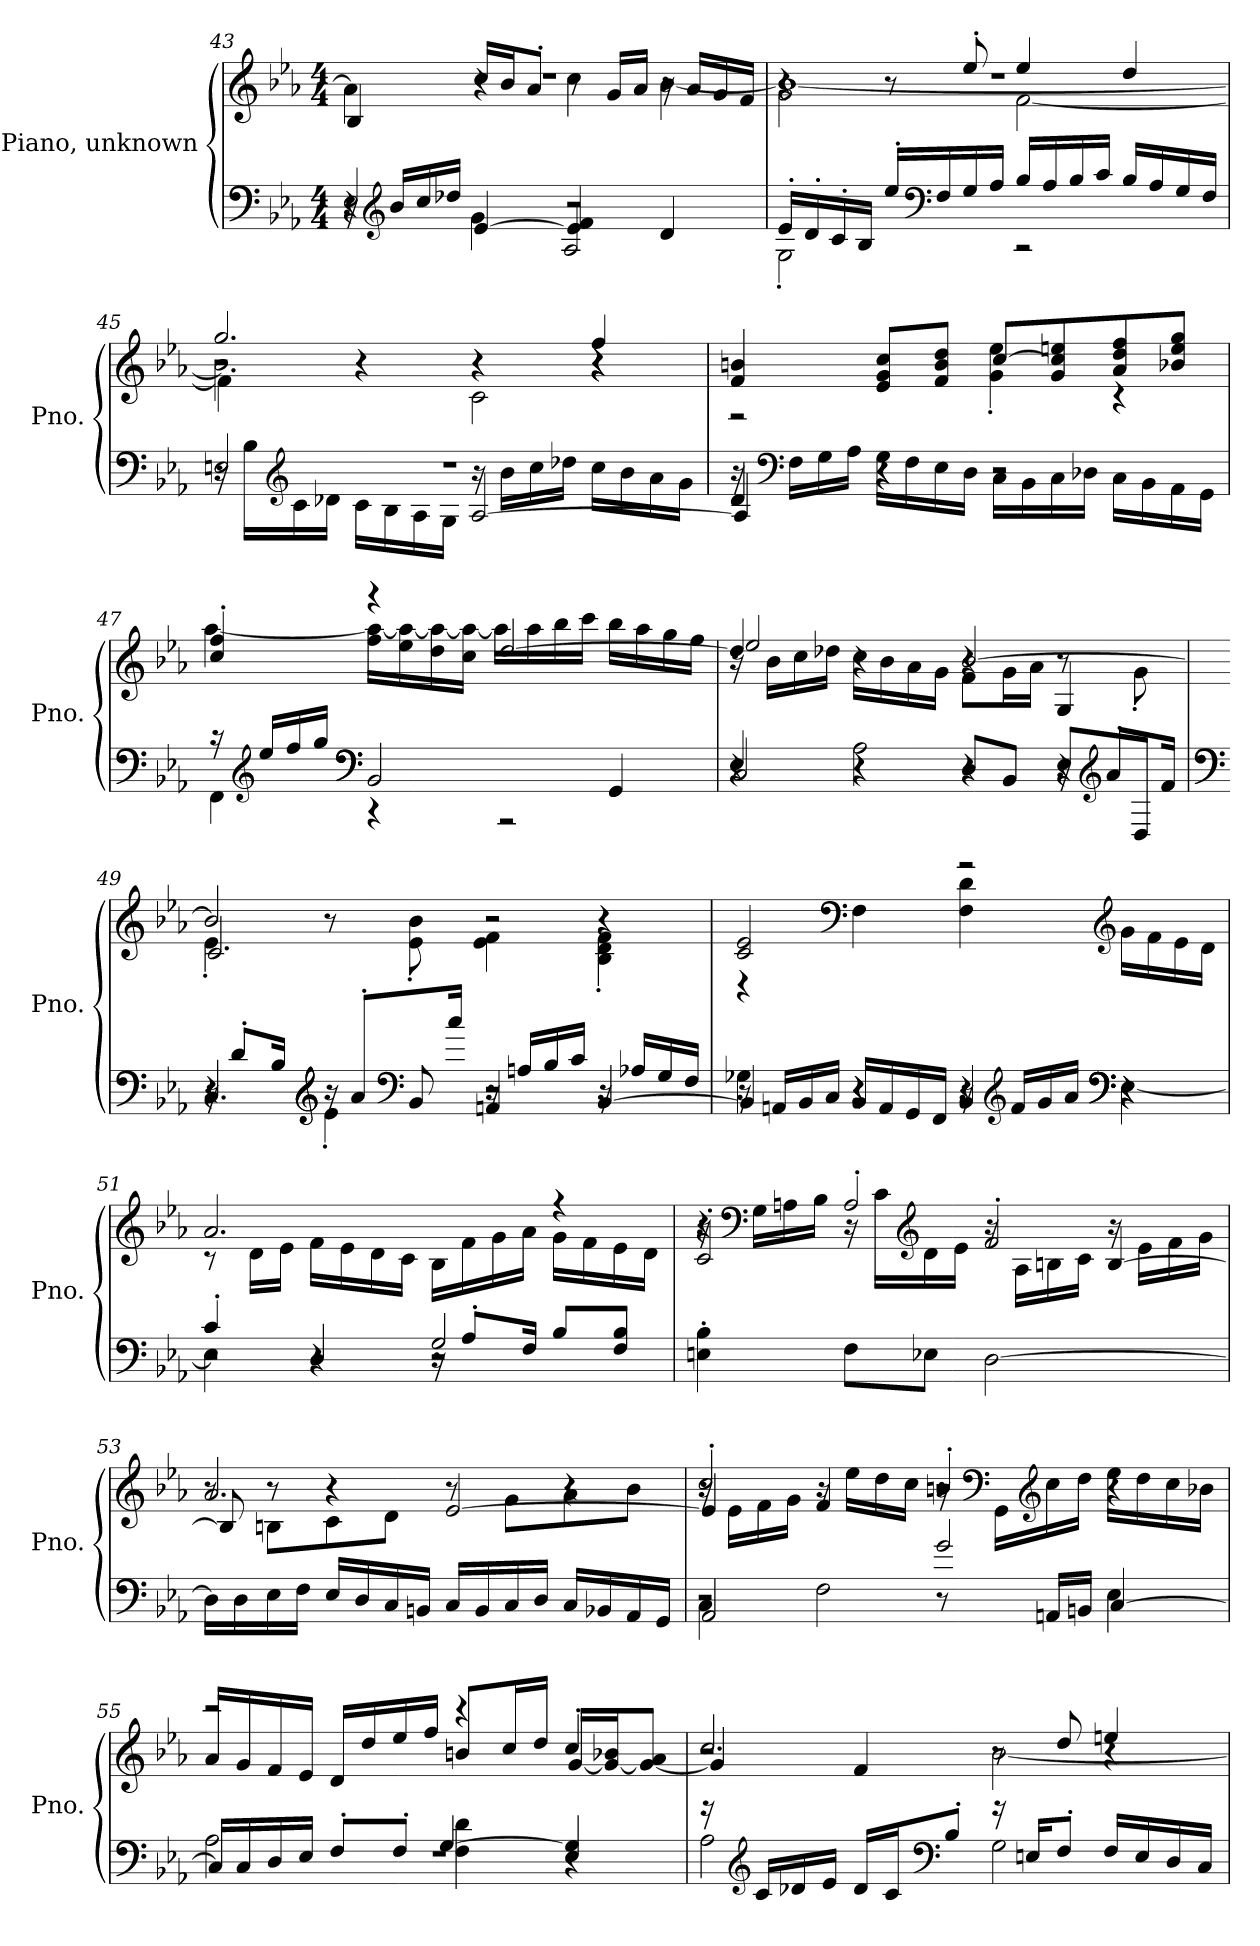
**kern	**kern
*part1	*part1
*staff2	*staff1
*I"Piano, unknown	*
*I'Pno.	*
*clefF4	*clefG2
*k[b-e-a-]	*k[b-e-a-]
*M4/4	*M4/4
=43	=43
*^	*^
*	*^	*	*^
16r	4r	2E-/	1r	4a-\]	4B-/
*clefG2	*	*	*	*	*
16b-/LL	.	.	.	.	.
16cc/	.	.	.	.	.
16dd-X/JJ	.	.	.	.	.
[4e-/	4g\	.	.	4r	16cc/LL
.	.	.	.	.	16b-/J
.	.	.	.	.	8a-'/J
4e-/] 4f/	2r	2A-/	.	4cc\	8r
.	.	.	.	.	16g/LL
.	.	.	.	.	16a-/JJ
4d/	.	.	.	[4b-\	16r
.	.	.	.	.	16a-/LL
.	.	.	.	.	16g/
.	.	.	.	.	16f/JJ
*	*v	*v	*	*	*
!!LO:PB:g=z
=44	=44	=44	=44	=44
*	*	*	*	*^
16e-'/LL	2G'\	1r	1b-_	4r	2g\
16d'/	.	.	.	.	.
16c'/	.	.	.	.	.
16B-/JJ	.	.	.	.	.
16ee-'/LL	.	.	.	8r	.
*clefF4	*	*	*	*	*
16F/	.	.	.	.	.
16G/	.	.	.	8ee-'/	.
16A-/JJ	.	.	.	.	.
16B-/LL	2r	.	.	4ee-/	[2f\
16A-/	.	.	.	.	.
16B-/	.	.	.	.	.
16c/JJ	.	.	.	.	.
16B-/LL	.	.	.	4dd/	.
16A-/	.	.	.	.	.
16G/	.	.	.	.	.
16F/JJ	.	.	.	.	.
=45	=45	=45	=45	=45	=45
*	*^	*	*	*	*
1r	16r	2En/	2.gg/	2.b-\]	2r	4f\]
.	16B-\LL	.	.	.	.	.
*clefG2	*	*	*	*	*	*
.	16c\	.	.	.	.	.
.	16d-X\JJ	.	.	.	.	.
.	16c\LL	.	.	.	.	4r
.	16B-\	.	.	.	.	.
.	16A-\	.	.	.	.	.
.	16G\JJ	.	.	.	.	.
.	16r	[2A-/	.	.	4r	2c\
.	16b-\LL	.	.	.	.	.
.	16cc\	.	.	.	.	.
.	16dd-X\JJ	.	.	.	.	.
.	16cc\LL	.	4r	4r	4ff/	.
.	16b-\	.	.	.	.	.
.	16a-\	.	.	.	.	.
.	16g\JJ	.	.	.	.	.
*	*	*	*	*v	*v	*v
!!LO:LB:g=z
=46	=46	=46	=46	=46
4d/	16r	4A-/]	4f/ 4bn/	2r
*clefF4	*	*	*	*
.	16F\LL	.	.	.
.	16G\	.	.	.
.	16A-\JJ	.	.	.
4r	16G\LL	4r	8e-/ 8g/ 8cc/L	.
.	16F\	.	.	.
.	16E-\	.	8f/ 8b/ 8dd/J	.
.	16D\JJ	.	.	.
2r	16C\LL	2r	[8cc/L	4g\' 4ee-\'
.	16BB-\	.	.	.
.	16C\	.	8g/ 8cc/] 8een/	.
.	16D-X\JJ	.	.	.
.	16C\LL	.	8a-/ 8dd/ 8ff/	4r
.	16BB-\	.	.	.
.	16AA-\	.	8b-X/ 8ee/ 8gg/J	.
.	16GG\JJ	.	.	.
*	*v	*v	*	*
=47	=47	=47	=47
16r	4FF\	4cc/' 4ff/'	[4aa-\
*clefG2	*	*	*
16ee-/LL	.	.	.
16ff/	.	.	.
16gg/JJ	.	.	.
*clefF4	*	*	*
2BB-/	4r	4r	16ff\ 16aa-\_LL
.	.	.	16ee-\ 16aa-\_
.	.	.	16dd\ 16aa-\_
.	.	.	16cc\ 16aa-\_JJ
.	2r	[2dd/	16aa-\LL]
.	.	.	16aa-\
.	.	.	16bb-\
.	.	.	16ccc\JJ
4GG/	.	.	16bb-\LL
.	.	.	16aa-\
.	.	.	16gg\
.	.	.	16ff\JJ
!!LO:LB:g=z
=48	=48	=48	=48
*	*^	*	*^
4E-/	4r	2C/	4dd/]	16r	2ee-/
.	.	.	.	16b-\LL	.
.	.	.	.	16cc\	.
.	.	.	.	16dd-X\JJ	.
4r	2A-\	.	4r	16cc\LL	.
.	.	.	.	16b-\	.
.	.	.	.	16a-\	.
.	.	.	.	16g\JJ	.
8D/L	.	4r	[2b-/	8f\L	4r
8BB-/J	.	.	.	16g\L	.
.	.	.	.	16a-\JJ	.
16r	4r	8E-/L	.	8r	4G/
*clefG2	*	*	*	*	*
8a-'/L	.	.	.	.	.
.	.	8D/J	.	8g'\	.
16f/Jk	.	.	.	.	.
=49	=49	=49	=49	=49	=49
*clefF4	*	*	*	*	*
16r	4r	4.C/	2b-/]	4e-'\	2.c/
8d'/L	.	.	.	.	.
16B-/Jk	.	.	.	.	.
*clefG2	*	*	*	*	*
16r	4e-'\	.	.	8r	.
8a-'/L	.	.	.	.	.
*clefF4	*	*	*	*	*
.	.	8BB-/	.	8e-\' 8b-\'	.
16cc/Jk	.	.	.	.	.
16r	2r	4AAn/	2r	4e-\ 4f\	.
16An/LL	.	.	.	.	.
16B-/	.	.	.	.	.
16c/JJ	.	.	.	.	.
16r	.	[4BB-/	.	4B-\' 4d\' 4f\'	4r
16A-X/LL	.	.	.	.	.
16G/	.	.	.	.	.
16F/JJ	.	.	.	.	.
*	*	*	*	*v	*v
!!LO:LB:g=z
=50	=50	=50	=50	=50
16r	4G-X\	4BB-/]	2c/ 2e-/	4r
16AAn/LL	.	.	.	.
16BB-/	.	.	.	.
16C/JJ	.	.	.	.
*	*	*	*clefF4	*
16BB-/LL	4r	4r	.	4F\
16AA/	.	.	.	.
16GG/	.	.	.	.
16FF/JJ	.	.	.	.
16r	4r	4BB-/	2r	4F\ 4d\
*clefG2	*	*	*	*
16f/LL	.	.	.	.
16g/	.	.	.	.
16a-/JJ	.	.	.	.
*clefF4	*	*	*clefG2	*
4r	[4E-\	4r	.	16g\LL
.	.	.	.	16f\
.	.	.	.	16e-\
.	.	.	.	16d\JJ
=51	=51	=51	=51	=51
4c'/	4E-\]	2r	2.a-/	8r
.	.	.	.	16d\LL
.	.	.	.	16e-\JJ
4D/	4r	.	.	16f\LL
.	.	.	.	16e-\
.	.	.	.	16d\
.	.	.	.	16c\JJ
16r	2r	2G/	.	16B-\LL
8A-'/L	.	.	.	16f\
.	.	.	.	16g\
16F/Jk	.	.	.	16a-\JJ
8B-/L	.	.	4r	16g\LL
.	.	.	.	16f\
8F/ 8B-/J	.	.	.	16e-\
.	.	.	.	16d\JJ
*v	*v	*v	*	*
!!LO:LB:g=z
=52	=52	=52
*	*	*^
4En\' 4B-\'	2c'/	16r	4r
*	*clefF4	*	*
.	.	16G\LL	.
.	.	16An\	.
.	.	16B-\JJ	.
8F\L	.	16r	2A'/
.	.	16c\LL	.
*	*clefG2	*	*
8E-X\J	.	16d\	.
.	.	16e-\JJ	.
[2D\	2f'/	16r	.
.	.	16A\LL	.
.	.	16Bn\	.
.	.	16c\JJ	.
.	.	16r	[4B/
.	.	16e-\LL	.
.	.	16f\	.
.	.	16g\JJ	.
=53	=53	=53	=53
16D\LL]	2.a-/	8r	8B/]
16D\	.	.	.
16E-\	.	8Bn\L	8r
16F\JJ	.	.	.
16E-/LL	.	8c\	4r
16D/	.	.	.
16C/	.	8d\J	.
16BBn/JJ	.	.	.
16C/LL	.	8r	[2e-/
16BB/	.	.	.
16C/	.	8g\L	.
16D/JJ	.	.	.
16C/LL	4r	8a-\	.
16BB-X/	.	.	.
16AA-/	.	8b-\J	.
16GG/JJ	.	.	.
!!LO:LB:g=z	!!	!!
=54	=54	=54	=54
*^	*	*	*
*	*^	*	*	*
2r	4C\	2AA-/	2cc'/	16r	4e-/]
.	.	.	.	16e-\LL	.
.	.	.	.	16f\	.
.	.	.	.	16g\JJ	.
.	2F\	.	.	16r	4f/
.	.	.	.	16ee-\LL	.
.	.	.	.	16dd\	.
.	.	.	.	16cc\JJ	.
2g/	.	8r	4bn'/	16r	2r
*	*	*	*clefF4	*	*
.	.	.	.	16GG\LL	.
*	*	*	*clefG2	*	*
.	.	16AAn/LL	.	16cc\	.
.	.	16BBn/JJ	.	16dd\JJ	.
.	4E-\	[4C/	4r	16ee-\LL	.
.	.	.	.	16dd\	.
.	.	.	.	16cc\	.
.	.	.	.	16b-X\JJ	.
*	*	*	*	*v	*v
=55	=55	=55	=55	=55
1r	2A-\	16C/LL]	2r	16a-/LL
.	.	16C/	.	16g/
.	.	16D/	.	16f/
.	.	16E-/JJ	.	16e-/JJ
.	.	8F'/L	.	16d/LL
.	.	.	.	16dd/
.	.	8F'/J	.	16ee-/
.	.	.	.	16ff/JJ
.	4F\ 4d\	[4G/	4r	8bn/L
.	.	.	.	16cc/L
.	.	.	.	16dd/JJ
.	4r	4E-/ 4G/]	4cc'/	[16g/LL
.	.	.	.	16g/_ 16b-X/J
.	.	.	.	8g/_ 8a-/J
*	*v	*v	*	*
!!LO:PB:g=z
=56	=56	=56	=56
*	*	*	*^
16r	2A-\	2.cc/	2r	4g/]
*clefG2	*	*	*	*
16c/LL	.	.	.	.
16d-X/	.	.	.	.
16e-/JJ	.	.	.	.
16d-/LL	.	.	.	4f/
16c/J	.	.	.	.
*clefF4	*	*	*	*
8B-'/J	.	.	.	.
16r	2G\	.	[2b-\	8r
16En/KL	.	.	.	.
8F'/J	.	.	.	8dd/
16F/LL	.	4r	.	4een/
16E/	.	.	.	.
16D/	.	.	.	.
16C/JJ	.	.	.	.
*v	*v	*	*	*
*	*v	*v	*v
=	=
*-	*-
